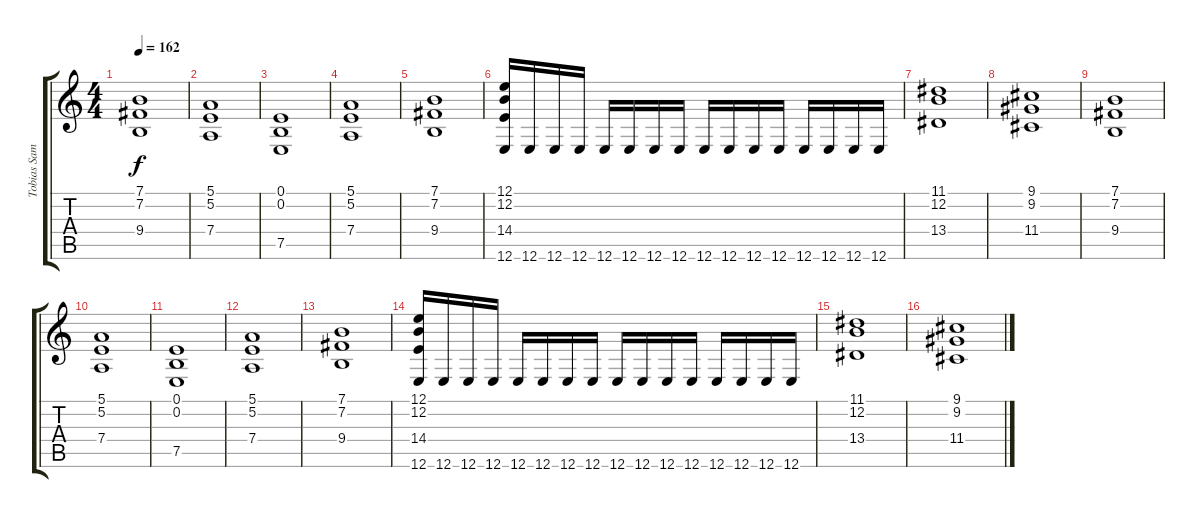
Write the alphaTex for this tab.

\track ("Tobias Sammet Keys 3" "Tobias Sam") {instrument choiraahs}
\staff {score tabs}
\tuning (E4 B3 G3 D3 A2 E2) {hide}
\ts (4 4)
\tempo 162
\clef g2
\ks c
(7.1 7.2 9.4).1{dy f} |
(5.1 5.2 7.4).1 |
(0.1 0.2 7.5).1 |
(5.1 5.2 7.4).1 |
(7.1 7.2 9.4).1 |
(12.1 12.2 14.4 12.6).16 12.6.16 12.6.16 12.6.16 12.6.16 12.6.16 12.6.16 12.6.16 12.6.16 12.6.16 12.6.16 12.6.16 12.6.16 12.6.16 12.6.16 12.6.16 |
(11.1 12.2 13.4).1 |
(9.1 9.2 11.4).1 |
(7.1 7.2 9.4).1 |
(5.1 5.2 7.4).1 |
(0.1 0.2 7.5).1 |
(5.1 5.2 7.4).1 |
(7.1 7.2 9.4).1 |
(12.1 12.2 14.4 12.6).16 12.6.16 12.6.16 12.6.16 12.6.16 12.6.16 12.6.16 12.6.16 12.6.16 12.6.16 12.6.16 12.6.16 12.6.16 12.6.16 12.6.16 12.6.16 |
(11.1 12.2 13.4).1 |
(9.1 9.2 11.4).1
